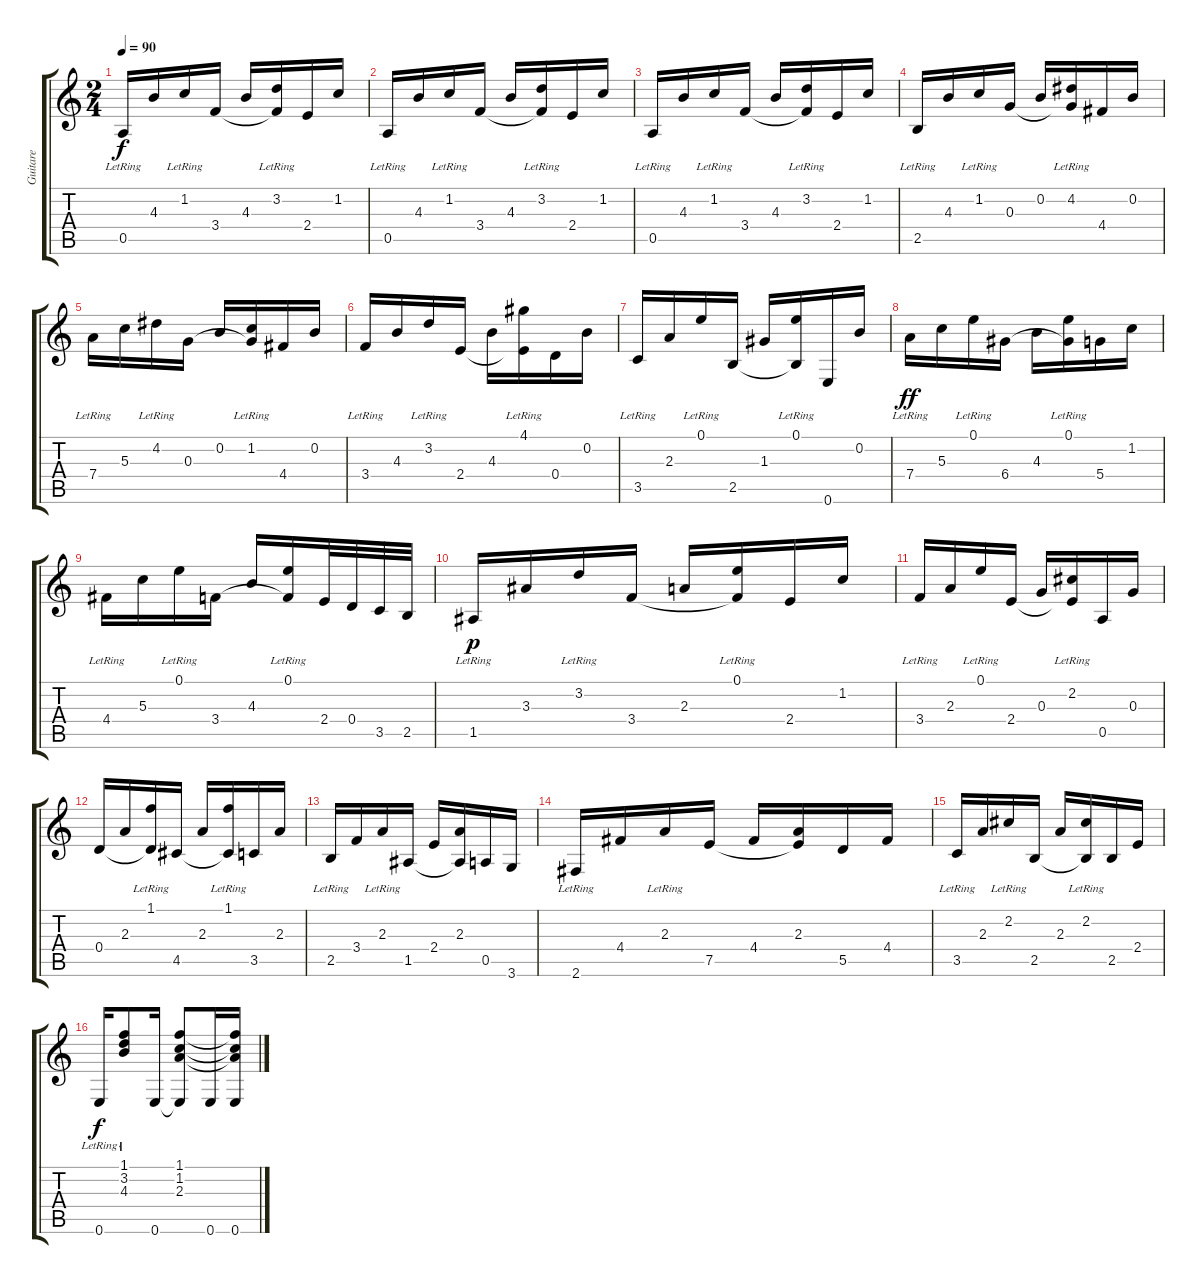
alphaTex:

\track ("Guitare" "Guitare") {instrument acousticguitarnylon}
\staff {score tabs}
\tuning (E4 B3 G3 D3 A2 E2) {hide}
\ts (2 4)
\tempo 90
\clef g2
\ks c
0.5{lr}.16{dy f} 4.3.16 1.2{lr}.16 3.4.16 4.3.16 (3.2{lr} 3.4{t}).16 2.4.16 1.2.16 |
0.5{lr}.16 4.3.16 1.2{lr}.16 3.4.16 4.3.16 (3.2{lr} 3.4{t}).16 2.4.16 1.2.16 |
0.5{lr}.16 4.3.16 1.2{lr}.16 3.4.16 4.3.16 (3.2{lr} 3.4{t}).16 2.4.16 1.2.16 |
2.5{lr}.16 4.3.16 1.2{lr}.16 0.3.16 0.2.16 (4.2{lr} 0.3{t}).16 4.4.16 0.2.16 |
7.4{lr}.16 5.3.16 4.2{lr}.16 0.3.16 0.2.16 (1.2{lr} 0.3{t}).16 4.4.16 0.2.16 |
3.4{lr}.16 4.3.16 3.2{lr}.16 2.4.16 4.3.16 (4.1{lr} 2.4{t}).16 0.4.16 0.2.16 |
3.5{lr}.16 2.3.16 0.1{lr}.16 2.5.16 1.3.16 (0.1{lr} 2.5{t}).16 0.6.16 0.2.16 |
7.4{lr}.16{dy ff} 5.3.16 0.1{lr}.16 6.4.16 4.3.16 (0.1{lr} 6.4{t}).16 5.4.16 1.2.16 |
4.4{lr}.16 5.3.16 0.1{lr}.16 3.4.16 4.3.16 (0.1{lr} 3.4{t}).16 2.4.32 0.4.32 3.5.32 2.5.32 |
1.5{lr}.16{dy p} 3.3.16 3.2{lr}.16 3.4.16 2.3.16 (0.1{lr} 3.4{t}).16 2.4.16 1.2.16 |
3.4{lr}.16 2.3.16 0.1{lr}.16 2.4.16 0.3.16 (2.2{lr} 2.4{t}).16 0.5.16 0.3.16 |
0.4.16 2.3.16 (1.1{lr} 0.4{t}).16 4.5.16 2.3.16 (1.1{lr} 4.5{t}).16 3.5.16 2.3.16 |
2.5{lr}.16 3.4.16 2.3{lr}.16 1.5.16 2.4.16 (2.3 1.5{t}).16 0.5.16 3.6.16 |
2.6{lr}.16 4.4.16 2.3{lr}.16 7.5.16 4.4.16 (2.3 7.5{t}).16 5.5.16 4.4.16 |
3.5{lr}.16 2.3.16 2.2{lr}.16 2.5.16 2.3.16 (2.2{lr} 2.5{t}).16 2.5.16 2.4.16 |
0.6{lr}.16{dy f} (1.1{lr} 3.2{lr} 4.3{lr}).8 0.6.16 (1.1 1.2 2.3 0.6{t}).8 0.6.16 (1.1{t} 1.2{t} 2.3{t} 0.6).16
